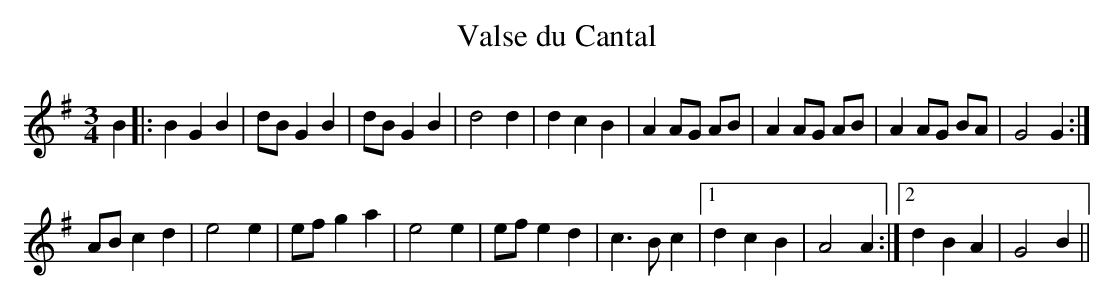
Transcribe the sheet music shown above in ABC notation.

X:1
T:Valse du Cantal
M:3/4
L:1/8
K:G
B2|:B2G2B2|dBG2B2|dBG2B2|d4d2|d2c2B2|\
A2 AG AB|A2 AG AB|A2 AG BA|G4G2:|
AB c2d2|e4e2|ef g2a2|e4 e2|efe2d2|\
c3Bc2|1 d2c2B2|A4A2:|2 d2 B2 A2|G4B2||
